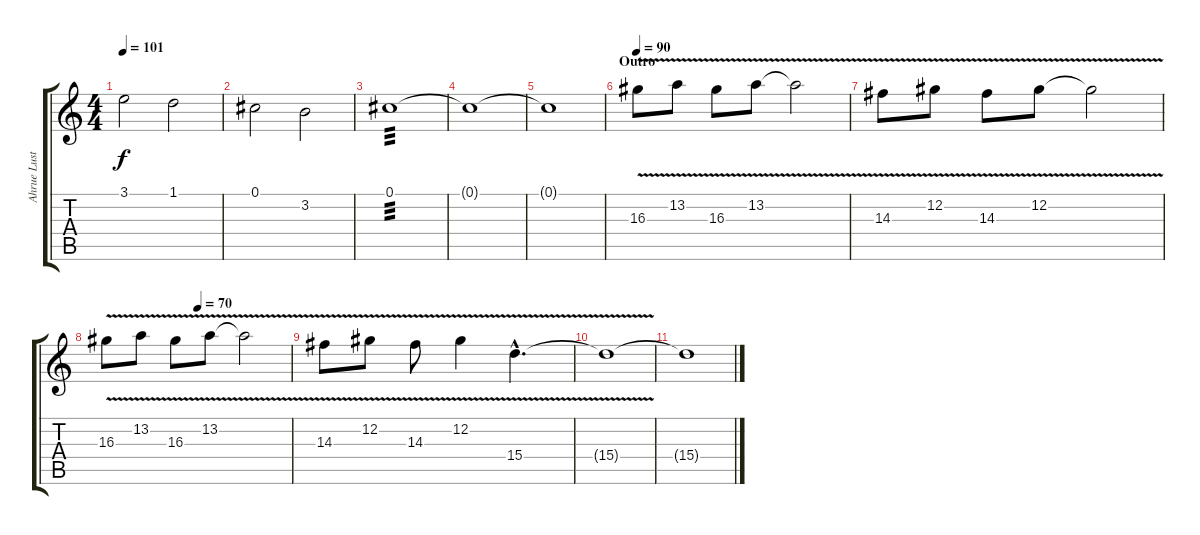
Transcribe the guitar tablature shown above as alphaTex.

\track ("Ahrue Luster" "Ahrue Lust") {instrument distortionguitar}
\staff {score tabs}
\tuning (Db4 Ab3 E3 B2 Gb2 B1) {hide}
\ts (4 4)
\tempo 101
\clef g2
\ks c
3.1.2{dy f} 1.1.2 |
0.1.2 3.2.2 |
0.1.1{tp 3 volume 9} |
0.1{t}.1 |
0.1{t}.1 |
\section ("" "Outro")
\tempo 90
16.3{v}.8{volume 9} 13.2{v}.8 16.3{v}.8 13.2{v}.8 13.2{t}.2 |
14.3{v}.8 12.2{v}.8 14.3{v}.8 12.2{v}.8 12.2{t}.2 |
\tempo (70 0.5)
16.3{v}.8 13.2{v}.8 16.3{v}.8 13.2{v}.8 13.2{t}.2 |
14.3{v}.8 12.2{v}.8 14.3{v}.8 12.2{v}.4 15.4{v hac}.4{d} |
15.4{t}.1{volume 0} |
15.4{t}.1
